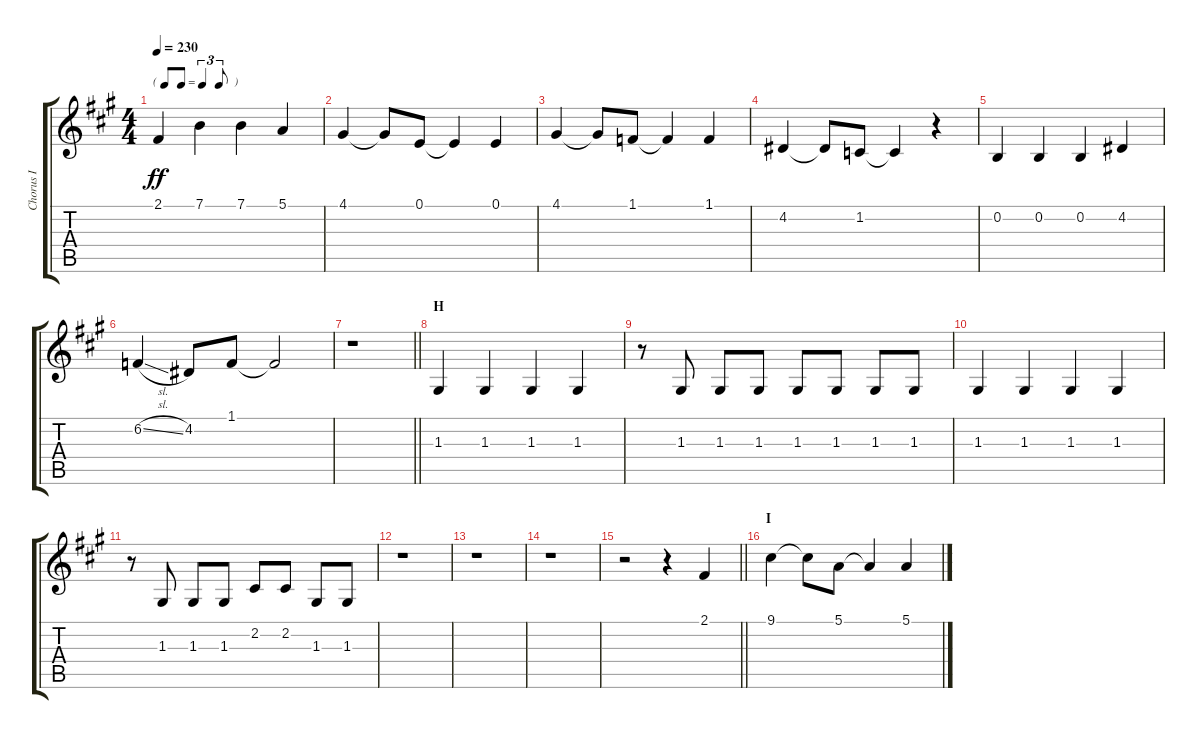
\track ("Chorus I" "Chorus I") {instrument voiceoohs}
\staff {score tabs}
\tuning (E4 B3 G3 D3 A2 E2) {hide}
\ts (4 4)
\tf triplet8th
\tempo 230
\clef g2
\ks a
2.1.4{dy ff} 7.1.4 7.1.4 5.1.4 |
4.1.4 4.1{t}.8 0.1.8 0.1{t}.4 0.1.4 |
4.1.4 4.1{t}.8 1.1.8 1.1{t}.4 1.1.4 |
4.2.4 4.2{t}.8 1.2.8 1.2{t}.4 r.4 |
0.2.4 0.2.4 0.2.4 4.2.4 |
6.2{sl}.4 4.2.8 1.1.8 1.1{t}.2 |
\barLineRight lightlight
r.1 |
\section ("" "H")
1.3.4 1.3.4 1.3.4 1.3.4 |
r.8 1.3.8 1.3.8 1.3.8 1.3.8 1.3.8 1.3.8 1.3.8 |
1.3.4 1.3.4 1.3.4 1.3.4 |
r.8 1.3.8 1.3.8 1.3.8 2.2.8 2.2.8 1.3.8 1.3.8 |
r.1 |
r.1 |
r.1 |
\barLineRight lightlight
r.2 r.4 2.1.4 |
\section ("" "I")
9.1.4 9.1{t}.8 5.1.8 5.1{t}.4 5.1.4
